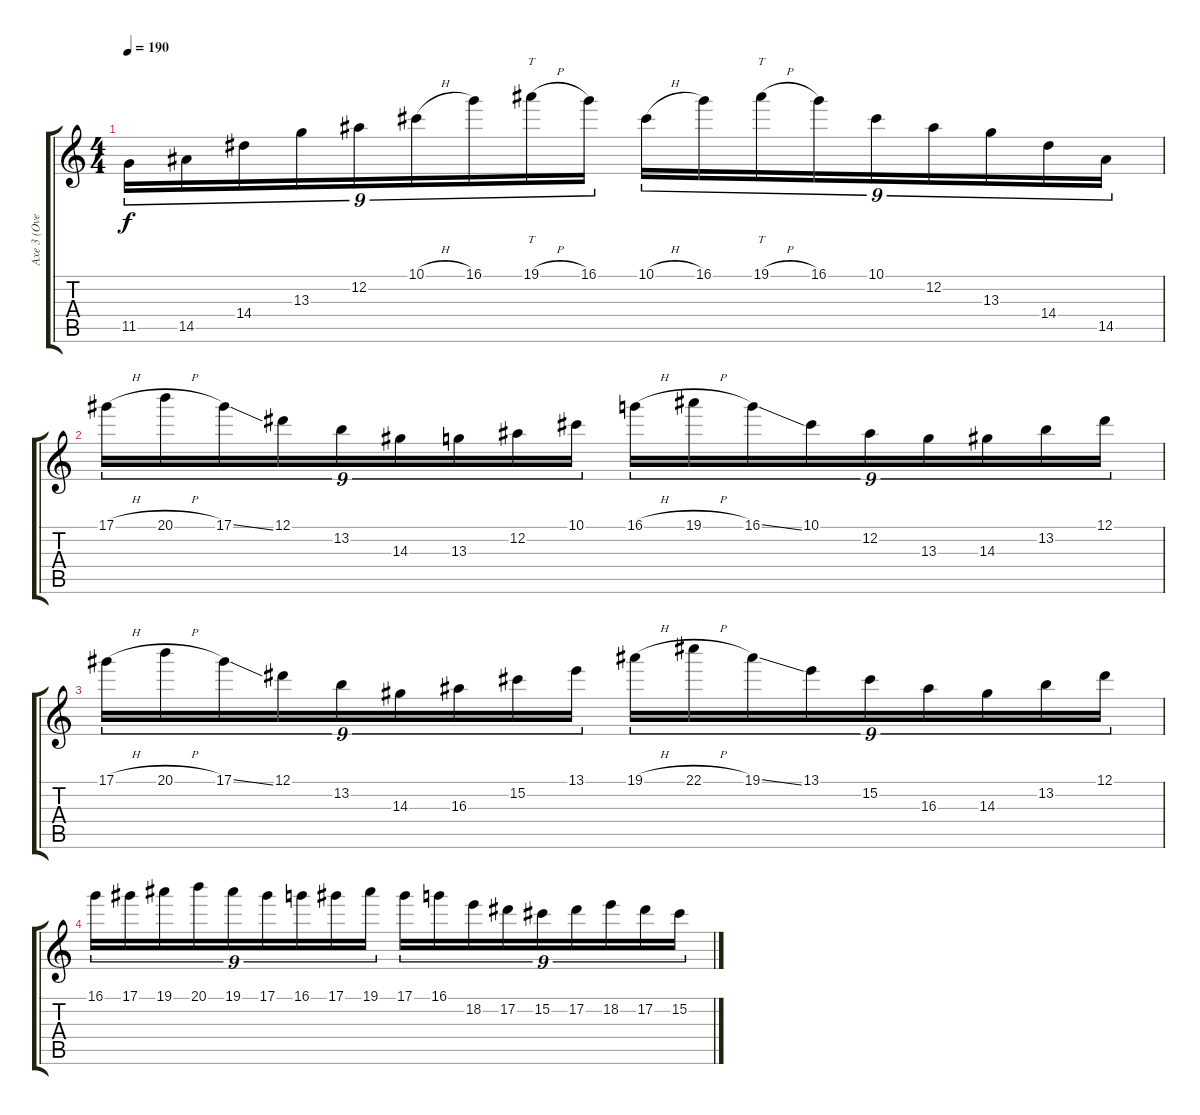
\track ("Axe 3 (Overdubs+Solo)" "Axe 3 (Ove") {instrument overdrivenguitar}
\staff {score tabs}
\tuning (Eb4 Bb3 Gb3 Db3 Ab2 Eb2) {hide}
\ts (4 4)
\tempo 190
\clef g2
\ks c
11.5.16{tu (9 8) dy f} 14.5.16{tu (9 8)} 14.4.16{tu (9 8)} 13.3.16{tu (9 8)} 12.2.16{tu (9 8)} 10.1{h}.16{tu (9 8)} 16.1.16{tu (9 8)} 19.1{h}.16{tt tu (9 8)} 16.1.16{tu (9 8)} 10.1{h}.16{tu (9 8)} 16.1.16{tu (9 8)} 19.1{h}.16{tt tu (9 8)} 16.1.16{tu (9 8)} 10.1.16{tu (9 8)} 12.2.16{tu (9 8)} 13.3.16{tu (9 8)} 14.4.16{tu (9 8)} 14.5.16{tu (9 8)} |
17.1{h}.16{tu (9 8)} 20.1{h}.16{tu (9 8)} 17.1{ss}.16{tu (9 8)} 12.1.16{tu (9 8)} 13.2.16{tu (9 8)} 14.3.16{tu (9 8)} 13.3.16{tu (9 8)} 12.2.16{tu (9 8)} 10.1.16{tu (9 8)} 16.1{h}.16{tu (9 8)} 19.1{h}.16{tu (9 8)} 16.1{ss}.16{tu (9 8)} 10.1.16{tu (9 8)} 12.2.16{tu (9 8)} 13.3.16{tu (9 8)} 14.3.16{tu (9 8)} 13.2.16{tu (9 8)} 12.1.16{tu (9 8)} |
17.1{h}.16{tu (9 8)} 20.1{h}.16{tu (9 8)} 17.1{ss}.16{tu (9 8)} 12.1.16{tu (9 8)} 13.2.16{tu (9 8)} 14.3.16{tu (9 8)} 16.3.16{tu (9 8)} 15.2.16{tu (9 8)} 13.1.16{tu (9 8)} 19.1{h}.16{tu (9 8)} 22.1{h}.16{tu (9 8)} 19.1{ss}.16{tu (9 8)} 13.1.16{tu (9 8)} 15.2.16{tu (9 8)} 16.3.16{tu (9 8)} 14.3.16{tu (9 8)} 13.2.16{tu (9 8)} 12.1.16{tu (9 8)} |
16.1.16{tu (9 8)} 17.1.16{tu (9 8)} 19.1.16{tu (9 8)} 20.1.16{tu (9 8)} 19.1.16{tu (9 8)} 17.1.16{tu (9 8)} 16.1.16{tu (9 8)} 17.1.16{tu (9 8)} 19.1.16{tu (9 8)} 17.1.16{tu (9 8)} 16.1.16{tu (9 8)} 18.2.16{tu (9 8)} 17.2.16{tu (9 8)} 15.2.16{tu (9 8)} 17.2.16{tu (9 8)} 18.2.16{tu (9 8)} 17.2.16{tu (9 8)} 15.2.16{tu (9 8)}
